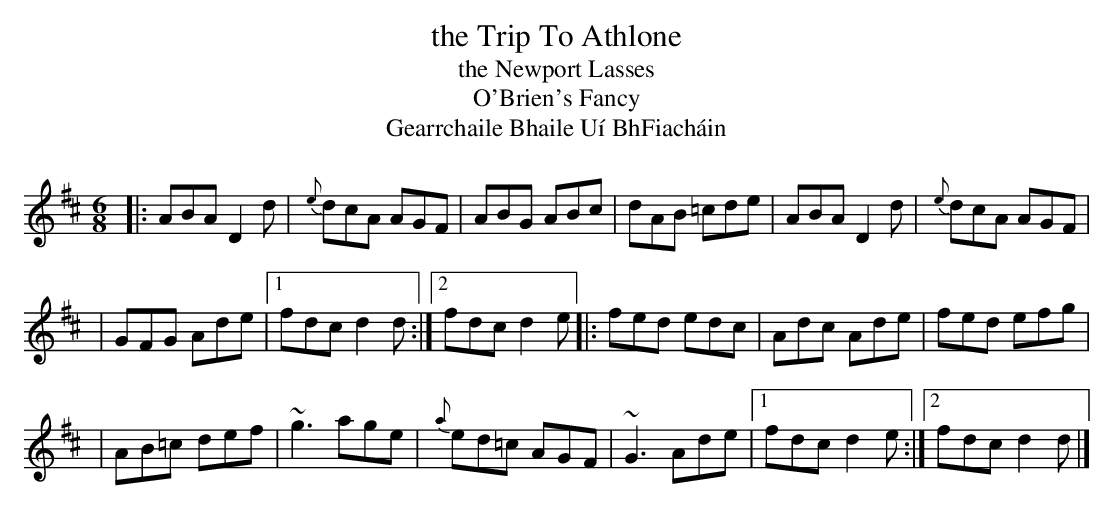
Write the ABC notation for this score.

X:1
T: the Trip To Athlone
T: the Newport Lasses
T: O'Brien's Fancy
T: Gearrchaile Bhaile U\'i BhFiach\'ain
M: 6/8
L: 1/8
K: D
|: ABA  D2d | {e}dcA AGF  |    ABG  ABc |  dAB =cde |  ABA D2d  | {e}dcA AGF |
|  GFG  Ade |1   fdc d2d :|2   fdc  d2e |: fed  edc |  Adc Ade  |    fed efg |
|  AB=c def |   ~g3  age  | {a}ed=c AGF | ~G3   Ade |1 fdc d2e :|2   fdc d2d |]
